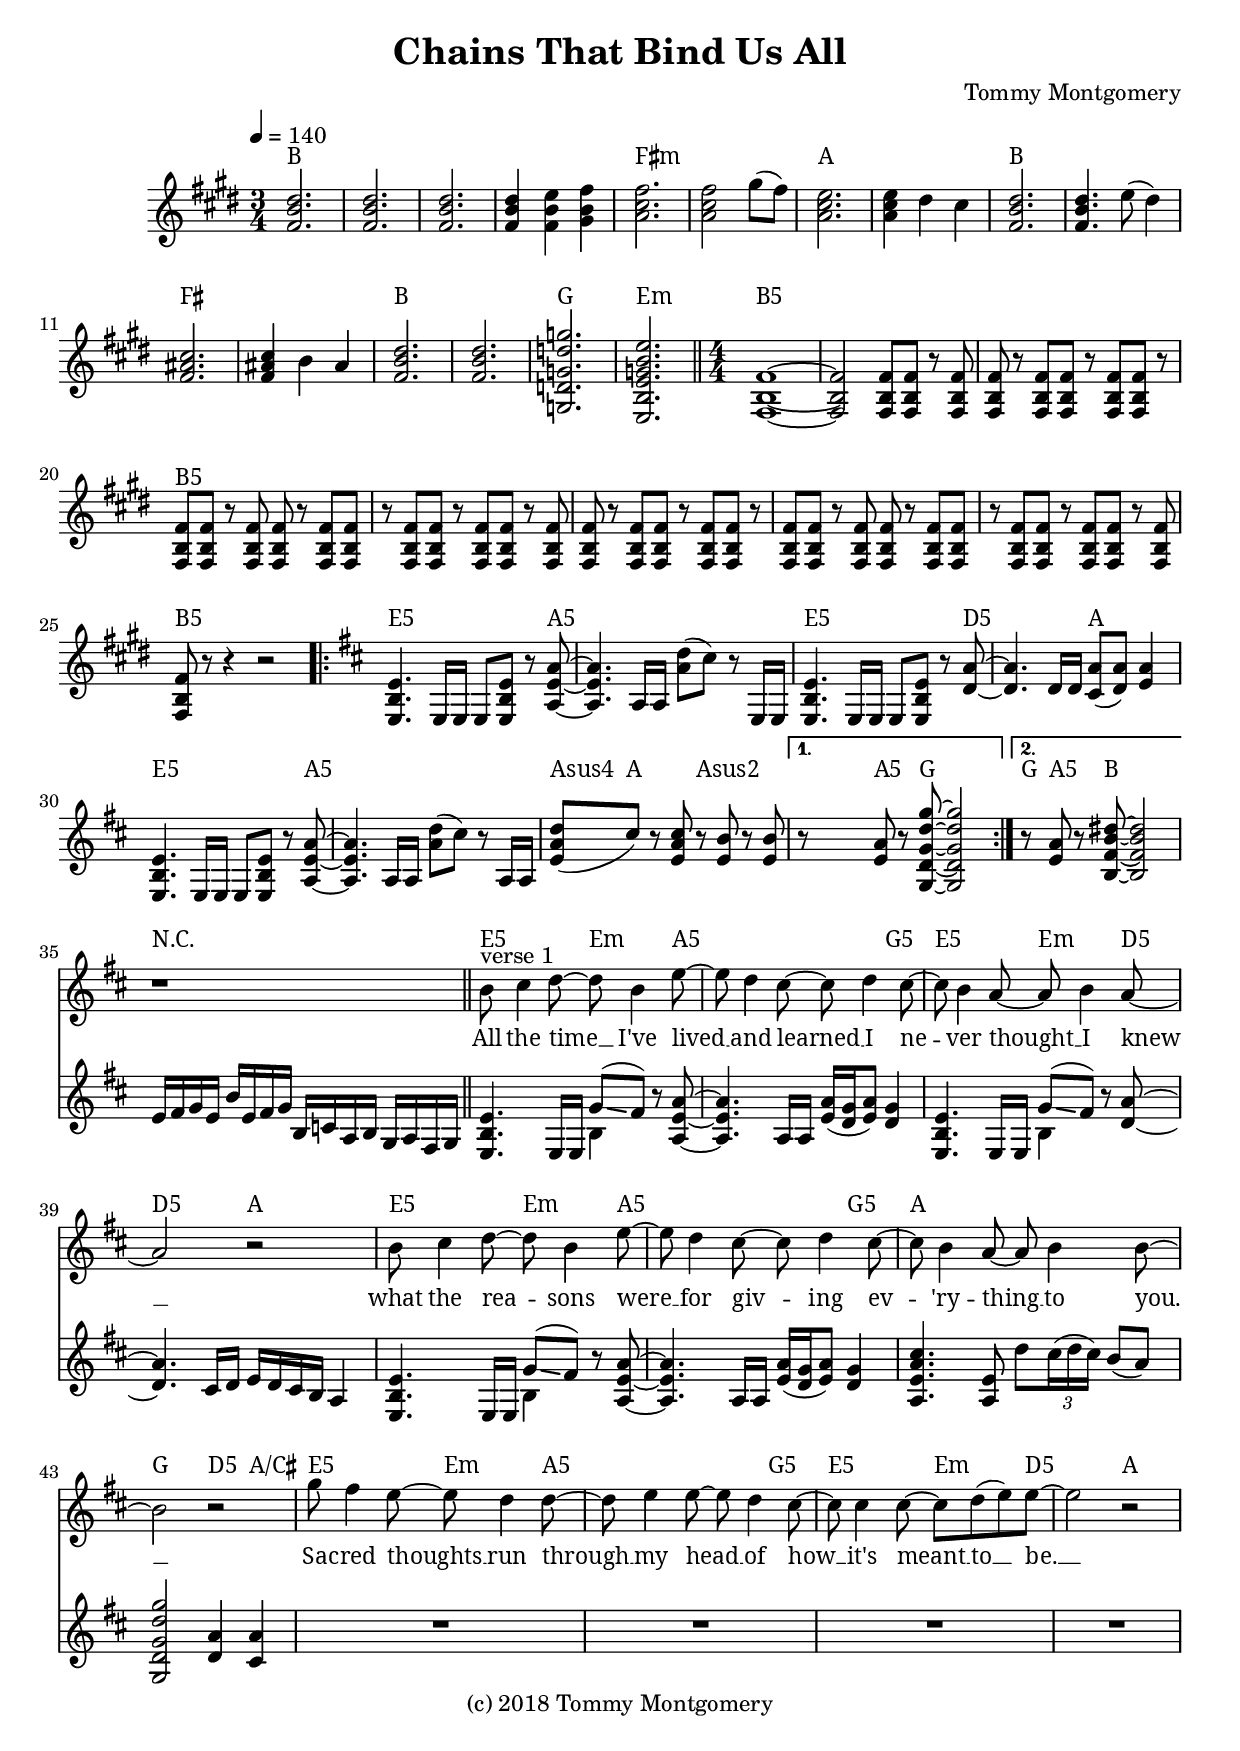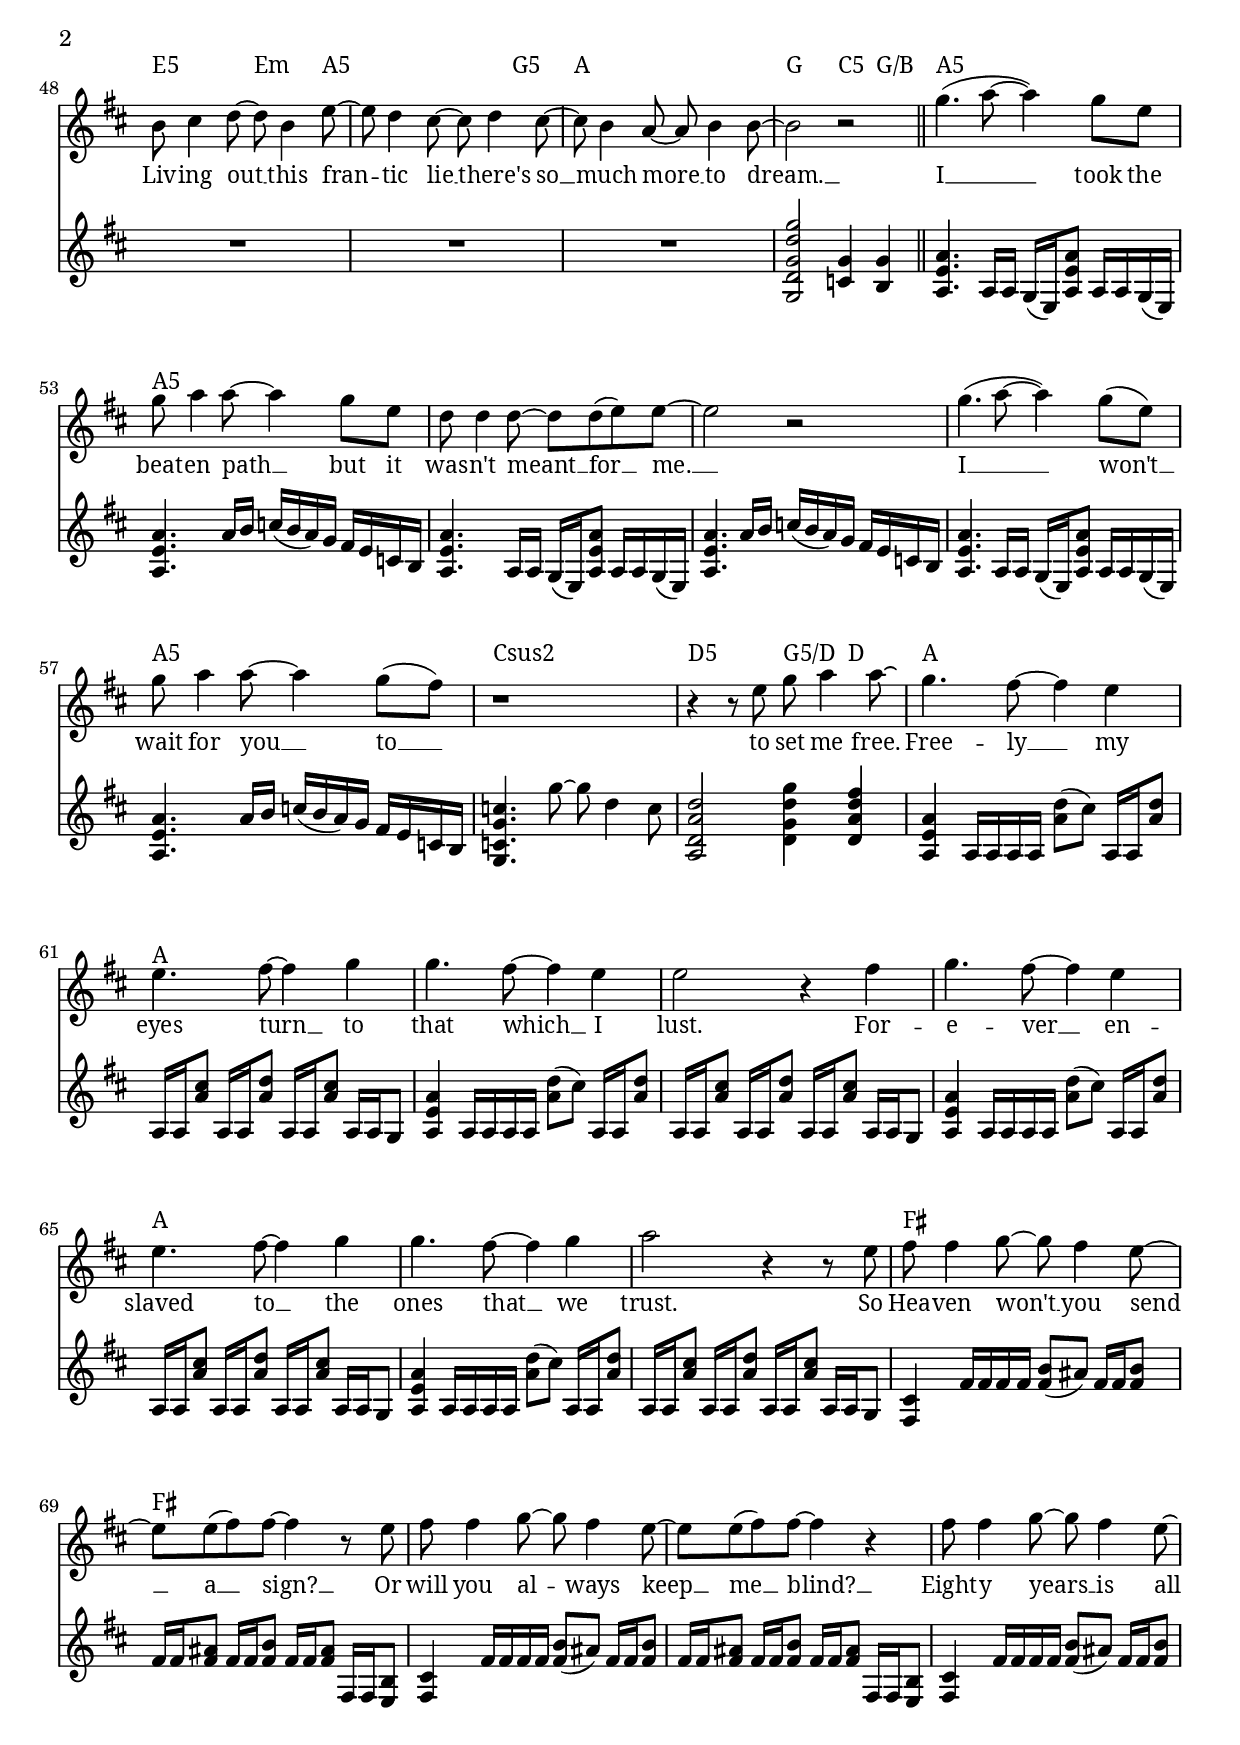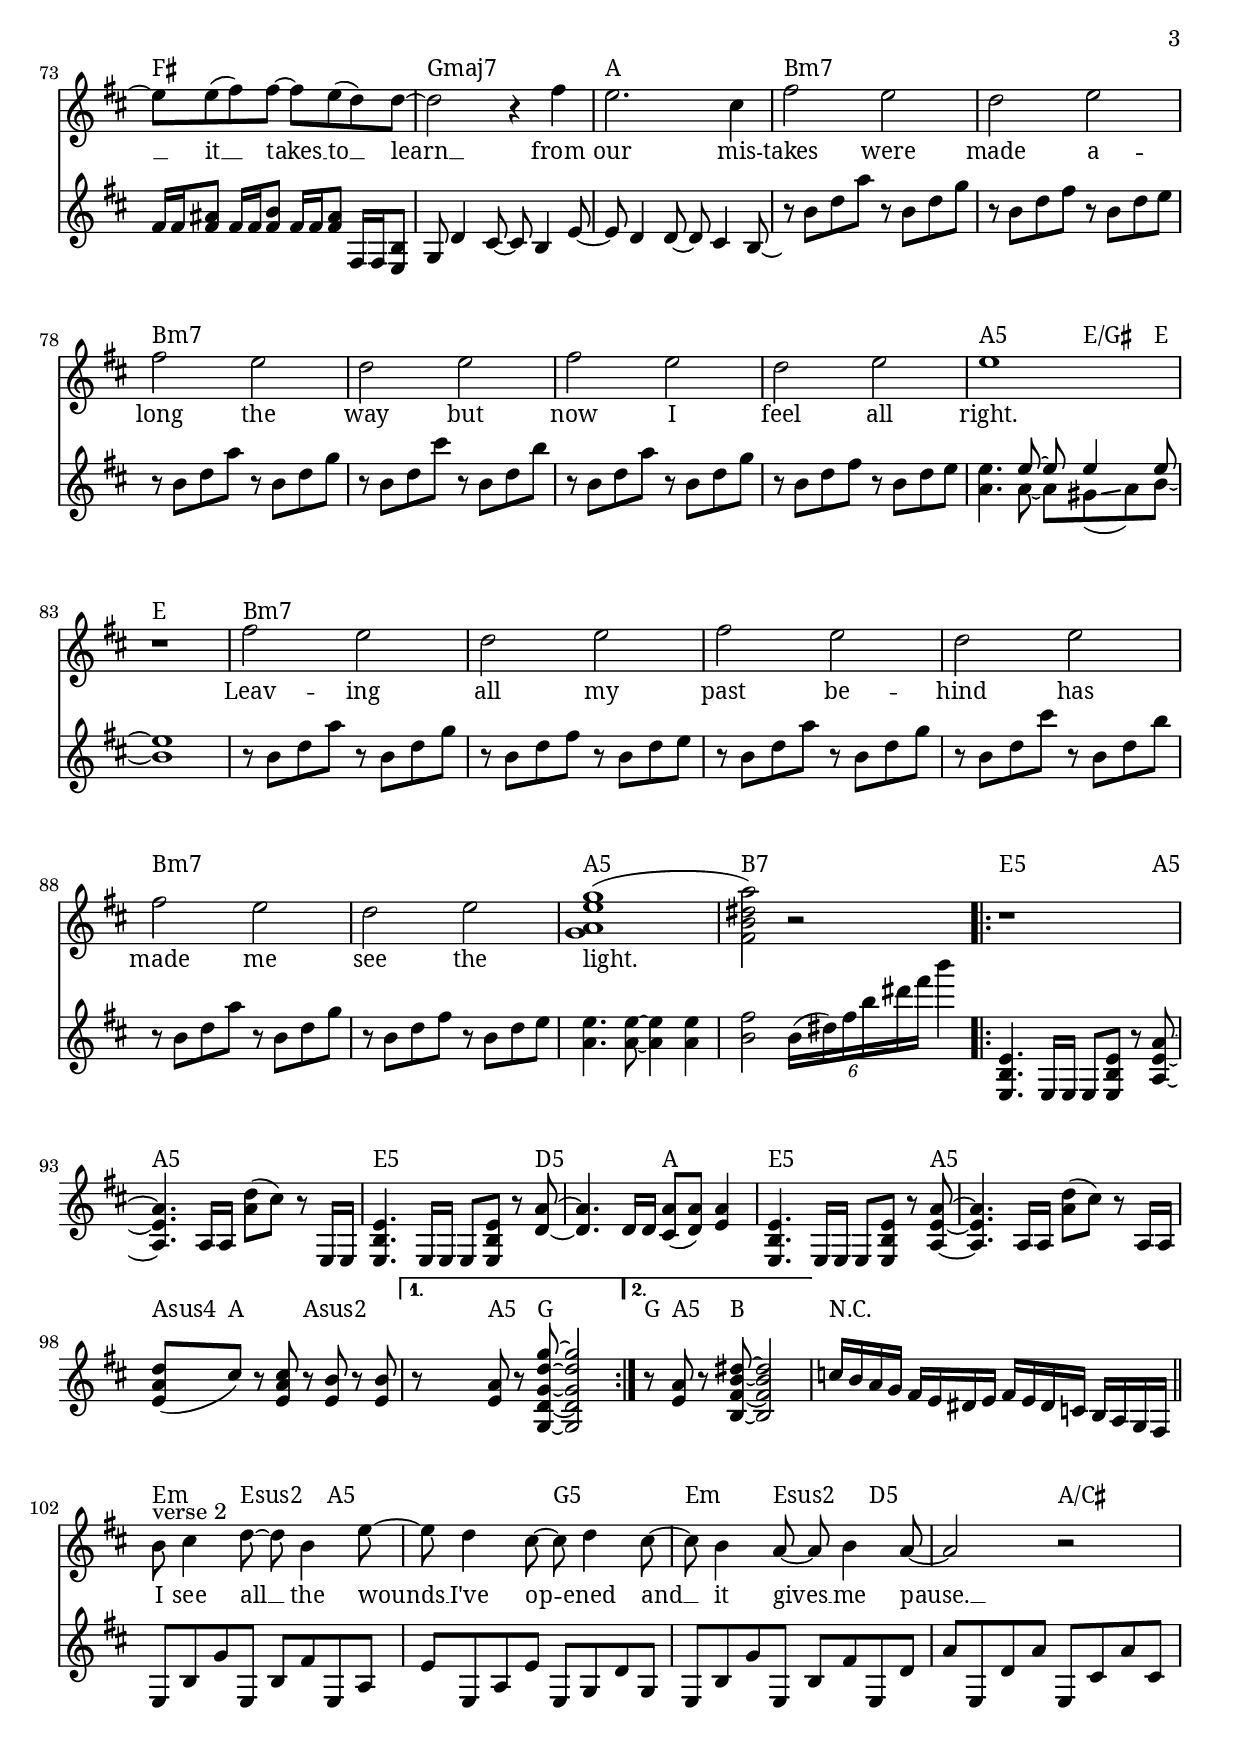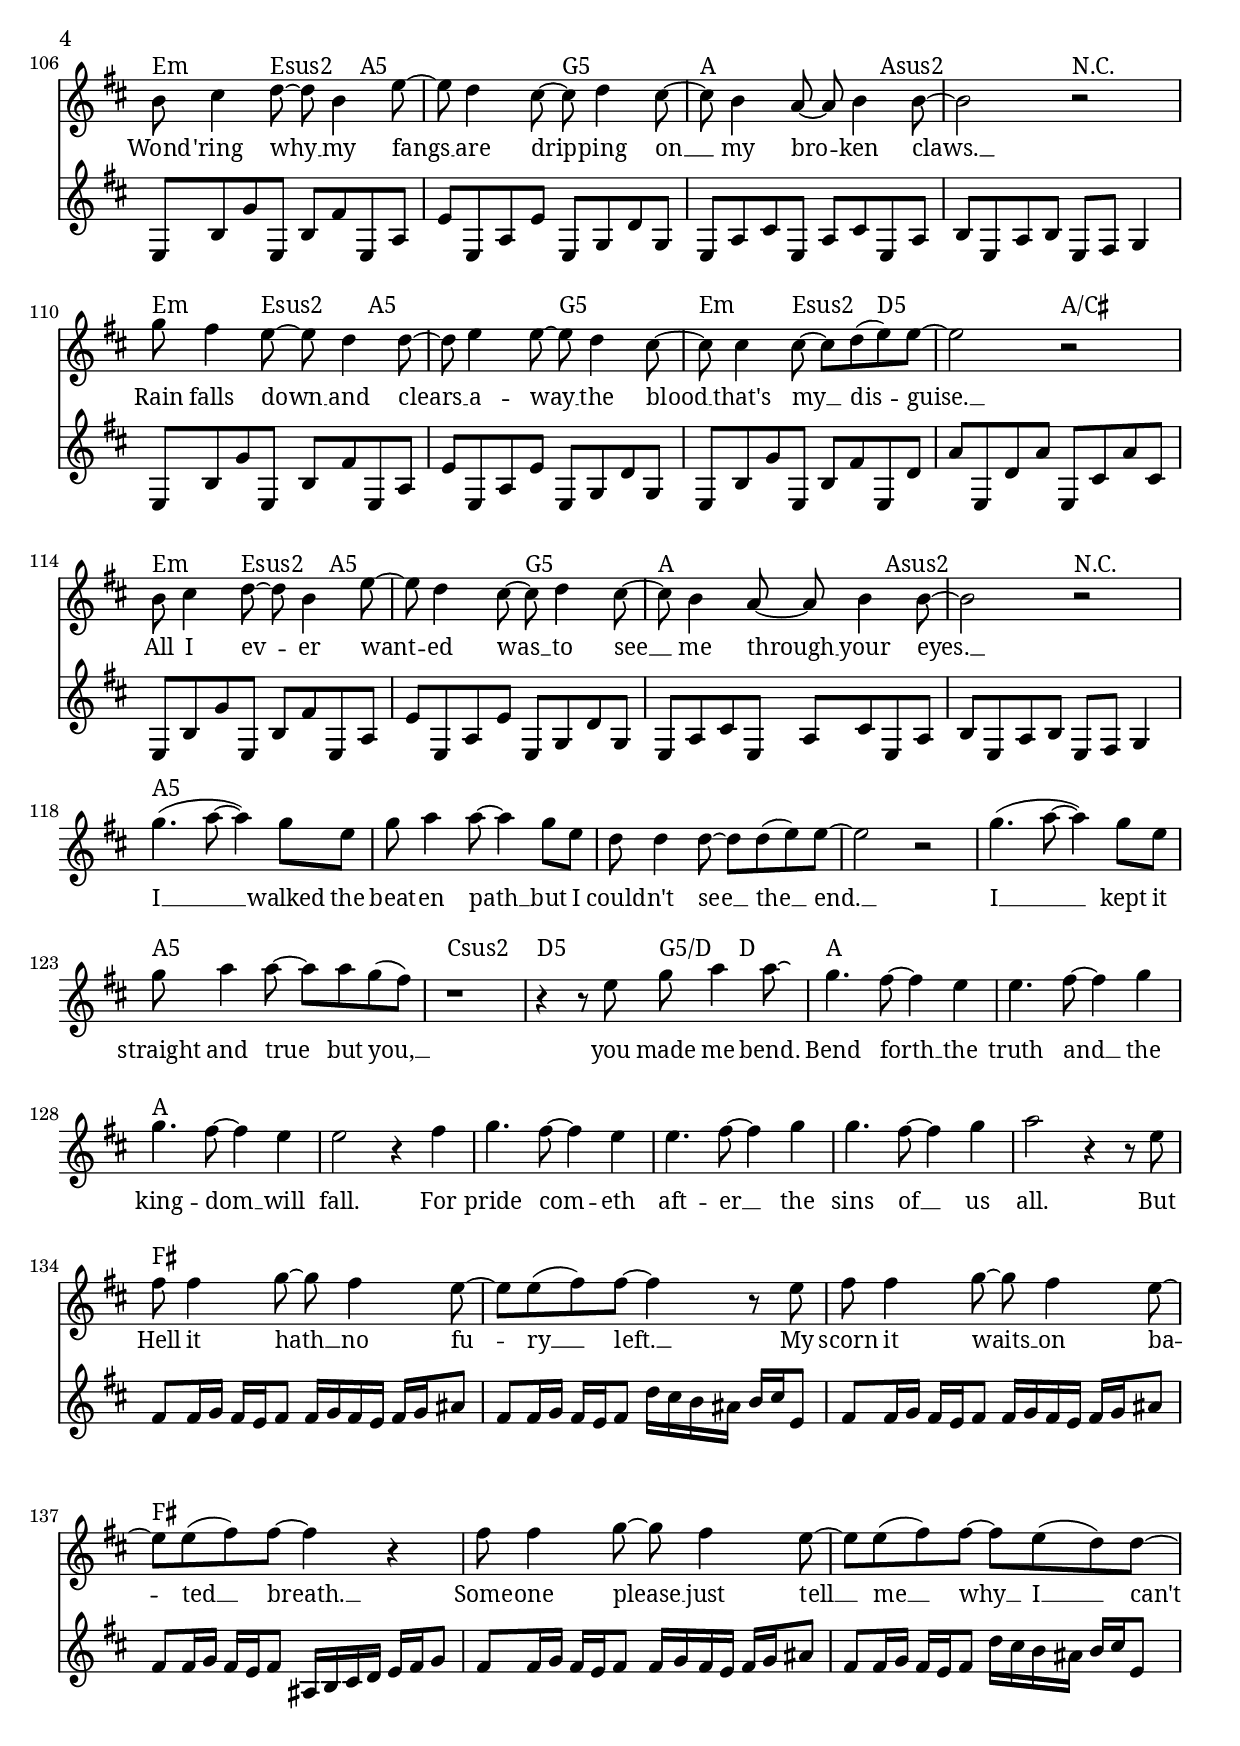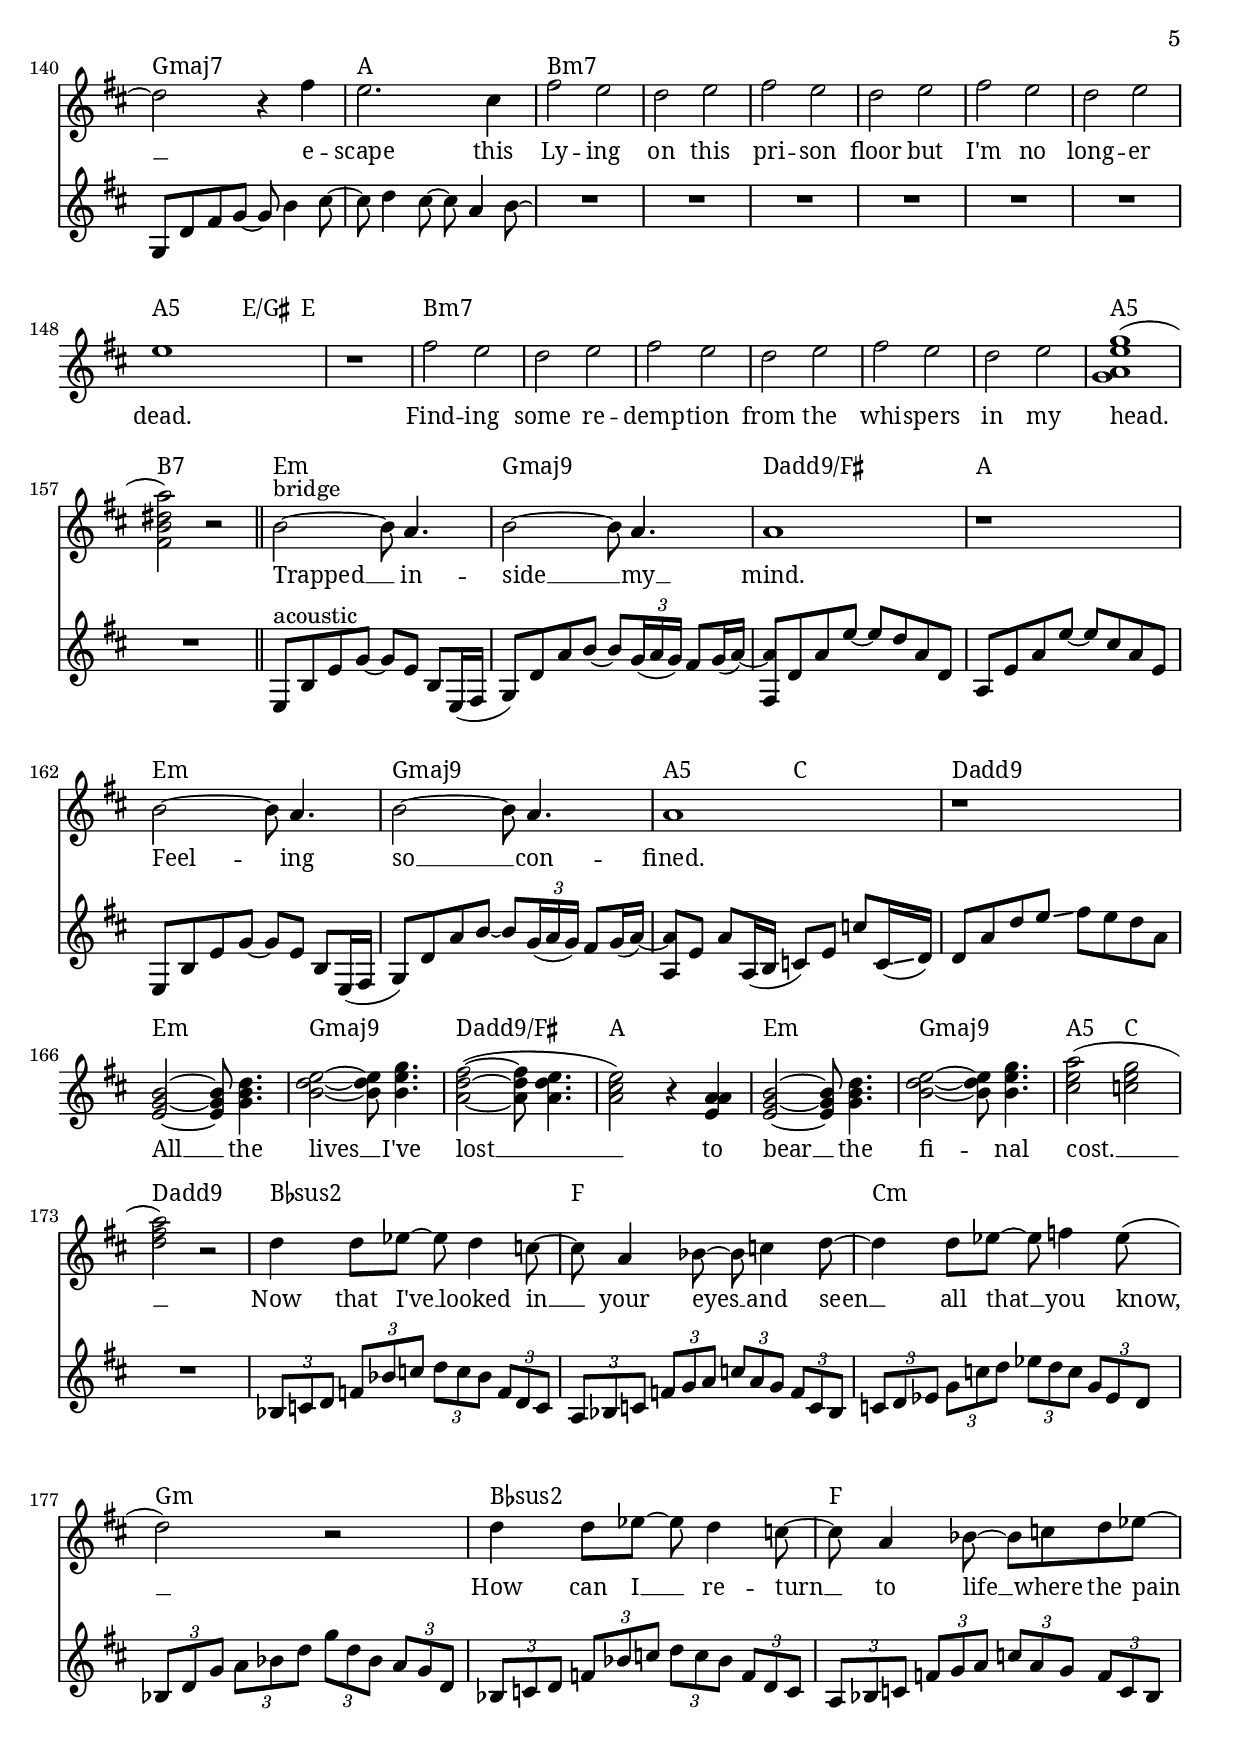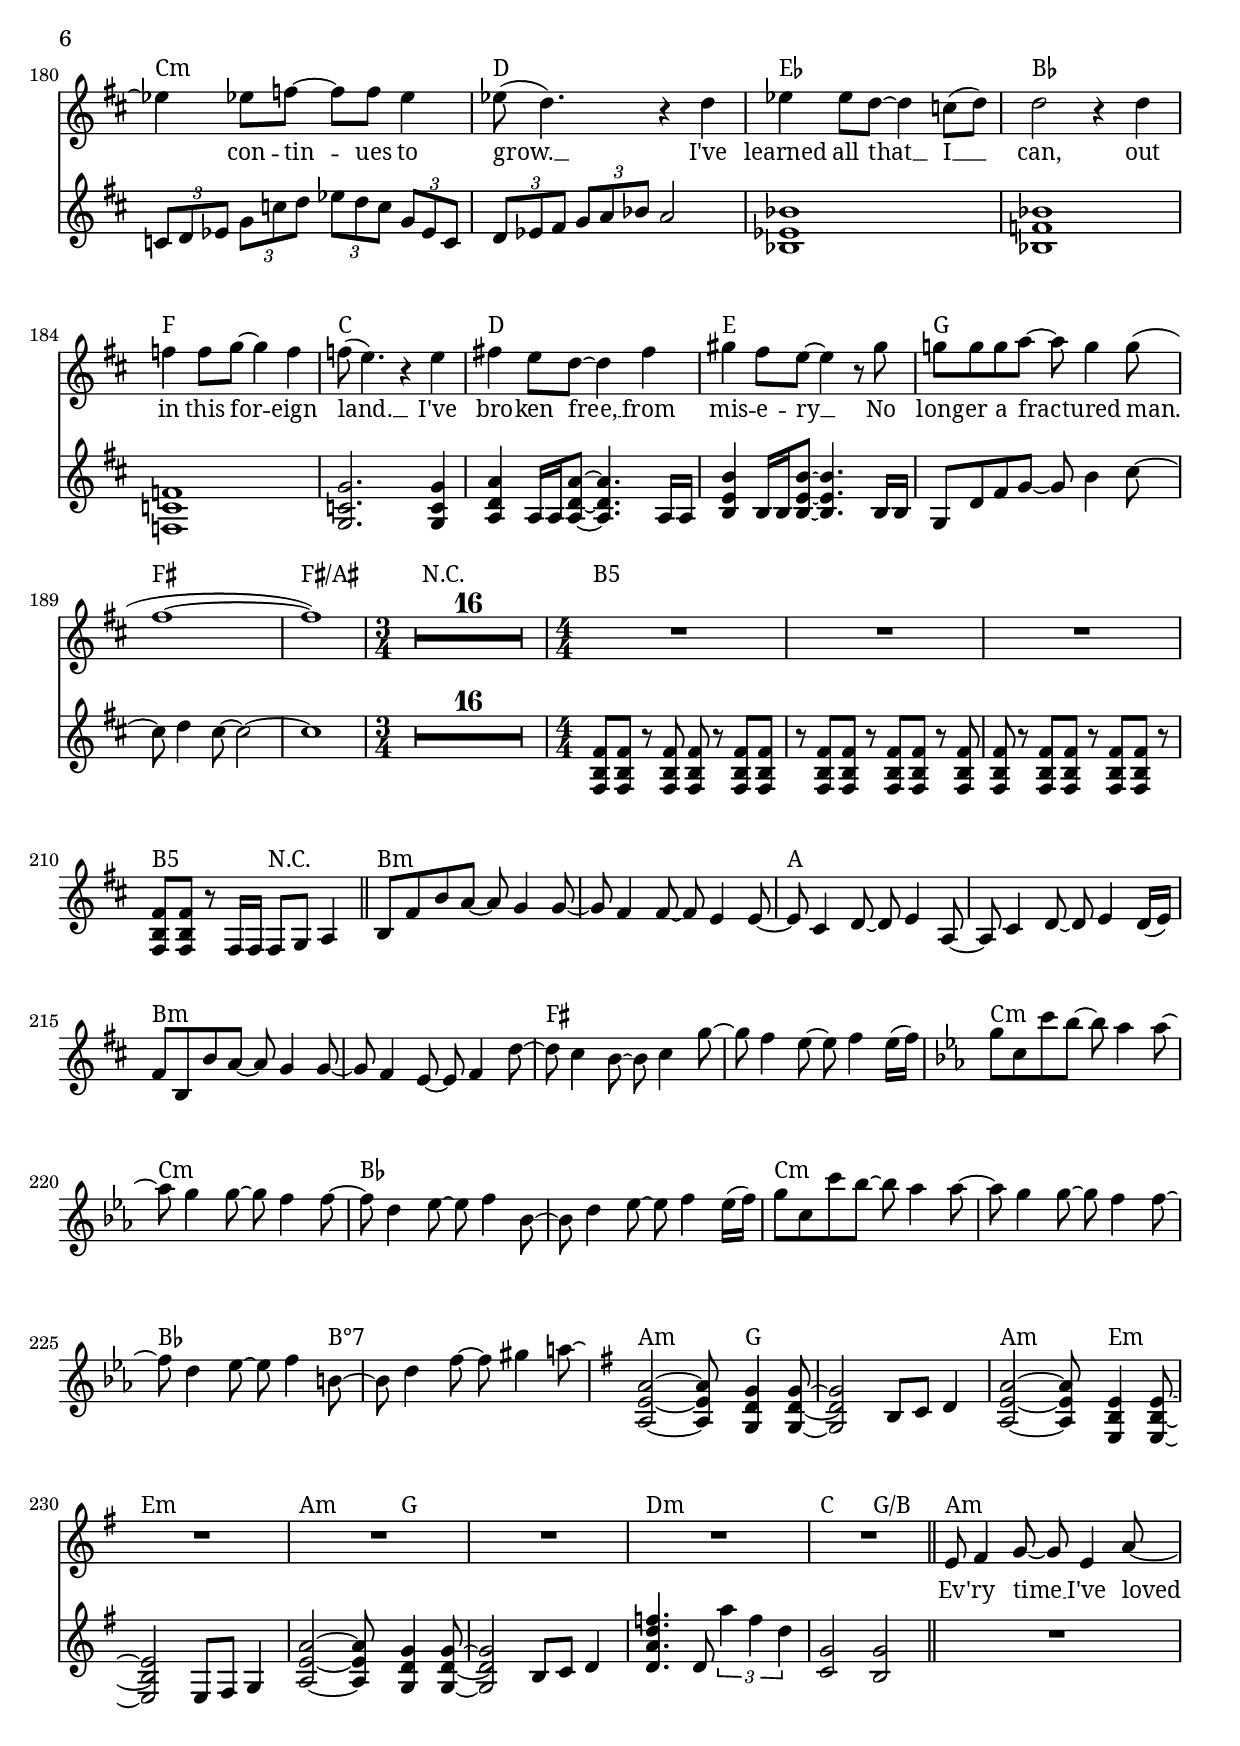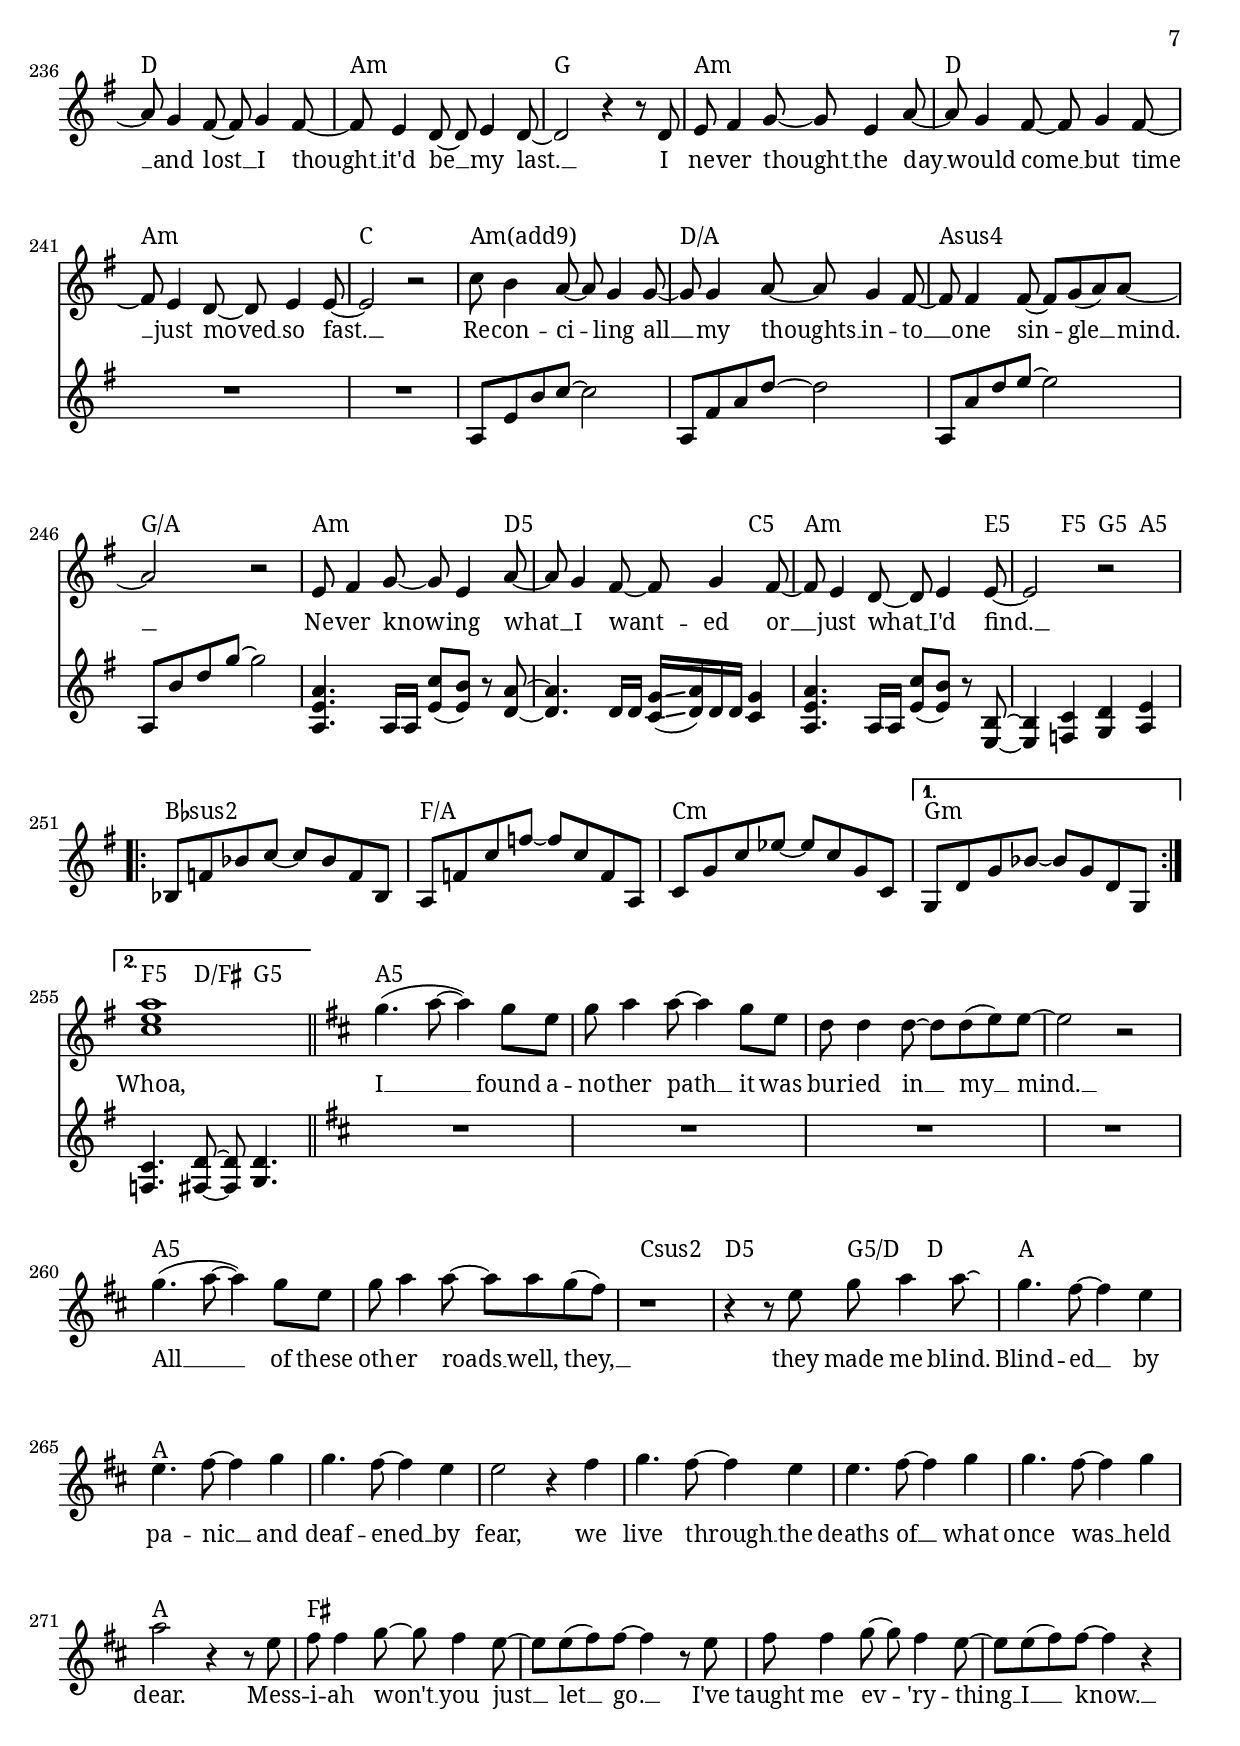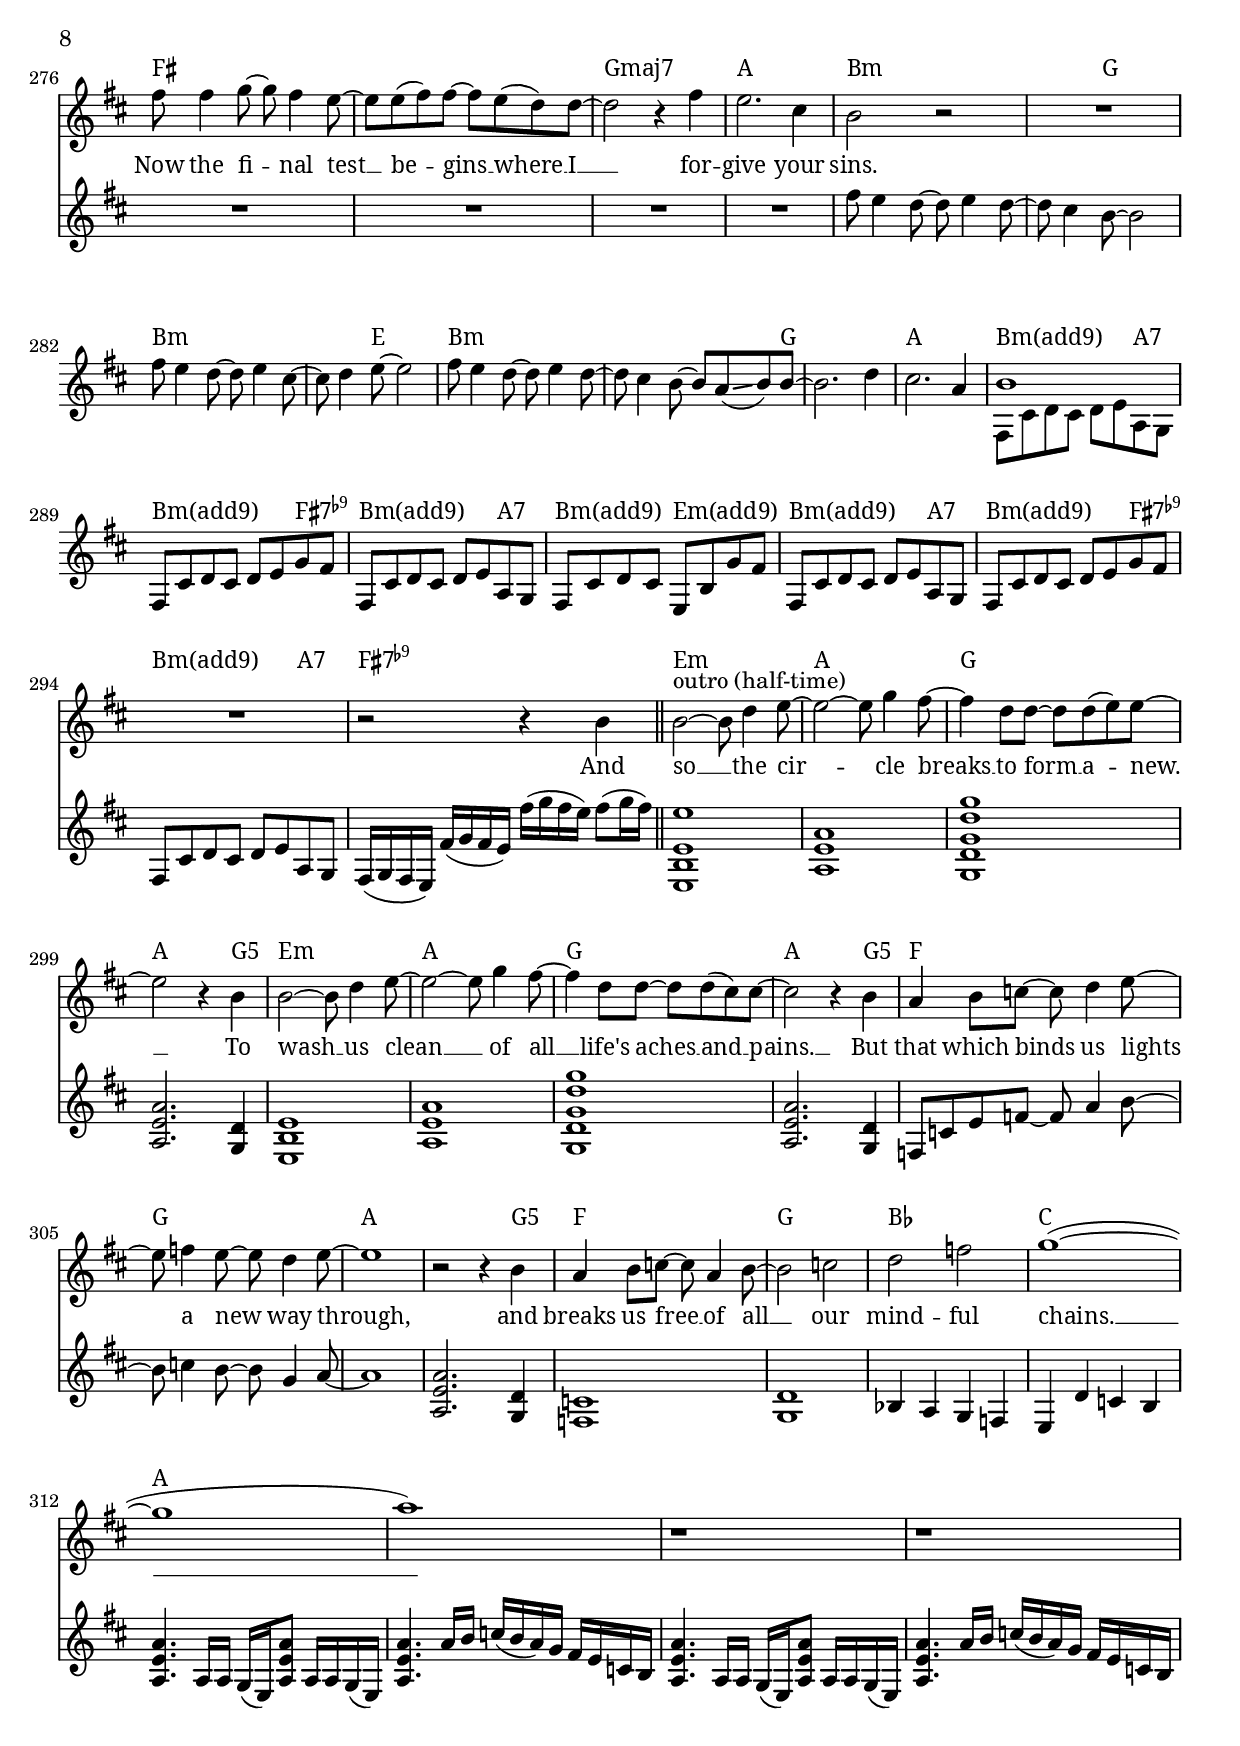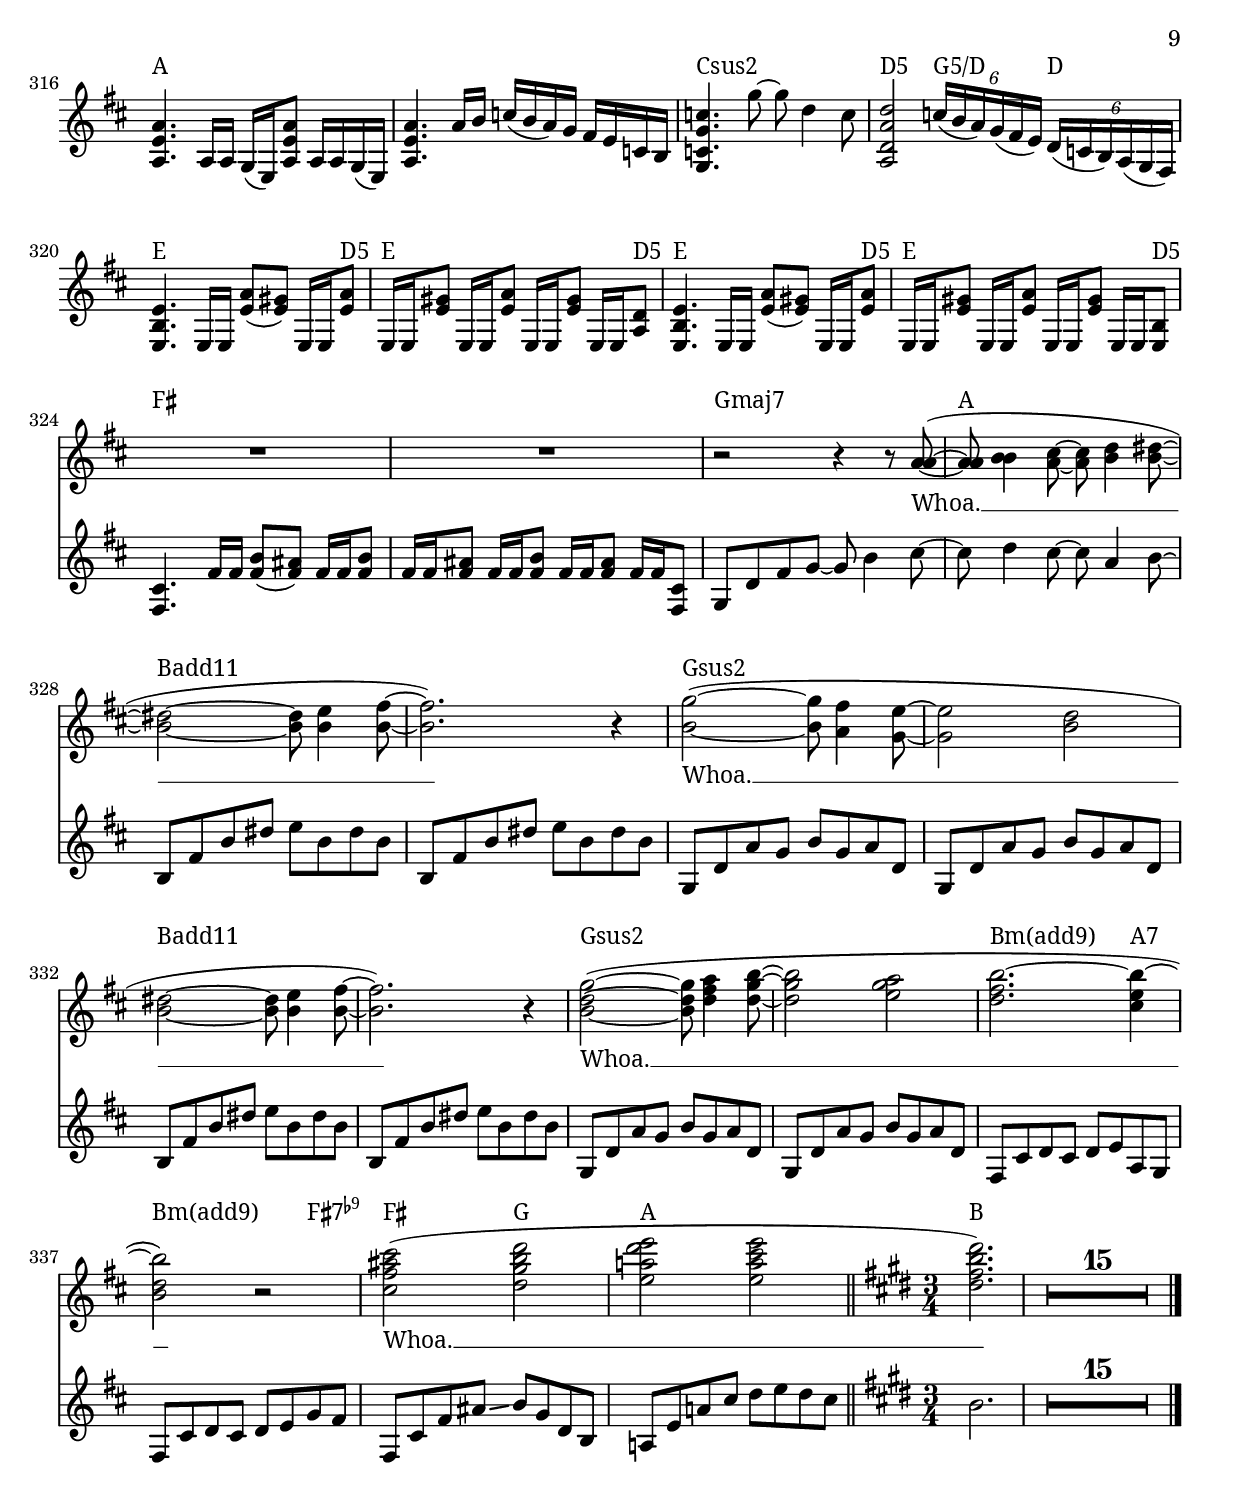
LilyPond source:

\version "2.18.2"
\language "english"

\header {
  title = "Chains That Bind Us All"
  composer = "Tommy Montgomery"
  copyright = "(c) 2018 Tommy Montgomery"
}

global = {
  \key b \mixolydian
  \set Staff.printKeyCancellation = ##f
  \numericTimeSignature
  \compressFullBarRests
  \omit Voice.StringNumber
  \override TupletBracket #'bracket-visibility = #'if-no-beam
  \override MultiMeasureRest.expand-limit = #3
  \override Score.ChordName.font-name = #"Noto Serif"
  \override Score.ChordName.font-size = #0
  \override Score.LyricText.font-name = #"Noto Serif"
  \override Score.LyricText.font-size = #0
  \time 3/4
  \tempo 4 = 140
}

guitarOne = \relative c' {
  <fs b ds>2. | q | q | q4 <fs b e> <gs b fs'> |
  <a cs fs>2. | q2 gs'8( fs) | <a, cs e>2. | q4 ds cs |
  <fs, b ds>2.| q4. e'8( ds4) | <fs, as cs>2. | q4 b as |
  <fs b ds>2. | q | <g, d' g d' g> | <e b' e g b e> |


  \time 4/4
  \bar "||"
  <fs b fs'>1 ~ | q2
  \repeat unfold 9 { q8 q r q q r }
  r4 r2 |


  \key e \dorian

  \repeat volta 2 {
    <e b' e>4. e16 e e8 <e b' e>8 r <a e' a>8 ~ |
    q4. a16 a <a' d>8( cs) r e,,16 e |
    <e b' e>4. e16 e e8 <e b' e>8 r <d' a'>8 ~ |
    q4. d16 d <cs a'>8( <d a'>) <e a>4 |

    <e, b' e>4. e16 e e8 <e b' e>8 r <a e' a>8 ~ |
    q4. a16 a <a' d>8( cs) r a,16 a |
    <e' a d>8( cs') r <e, a cs> r <e b'> r <e b'> |
  }
  \alternative {
    { r8 <e a> r <g, d' g d' g> ~ q2 | }
    { r8 <e' a> r <b fs' b ds> ~ q2 | }
  }

  e16 fs g e b' e, fs g b, c a b g a fs g |

  \bar "||"

  <e b' e>4. e16 e << { g'8[\glissando( fs)] } \\ { b,4 } >> r8 <a e' a>8 ~ |
  q4. a16 a <e' a>( <d g> <e a>8) <d g>4 |
  <e, b' e>4. e16 e << { g'8[\glissando( fs)] } \\ { b,4 } >> r8 <d a'>8 ~ |
  q4. cs16 d e d cs b a4 |
  <e b' e>4. e16 e << { g'8[\glissando( fs)] } \\ { b,4 } >> r8 <a e' a>8 ~ |
  q4. a16 a <e' a>( <d g> <e a>8) <d g>4 |
  <a e' a cs>4. <a e'>8 d'8 \tuplet 3/2 { cs16( d cs) } b8( a) |
  <g, d' g d' g>2 <d' a'>4 <cs a'> |

  R1*7 |
  <g d' g d' g>2 <c g'>4 <b g'> |

  \bar "||"

  \repeat unfold 3 {
    <a e' a>4. a16 a g( e) <a e' a>8 a16 a g( e) |
    <a e'a>4. a'16 b c( b a) g fs e c b |
  }
  <g c g' c>4. g''8 ~ g d4 c8 |
  <a, d a' d>2 <d g d' g>4 <d a' d fs> |

  \repeat unfold 4 {
    <a e' a>4 a16 a a a <a' d>8( cs) a,16 a <a' d>8 |
    a,16 a <a' cs>8 a,16 a <a' d>8 a,16 a <a' cs>8 a,16 a g8 |
  }

  \repeat unfold 3 {
    <fs cs'>4 fs'16 fs fs fs <fs b>8( as) fs16 fs <fs b>8 |
    fs16 fs <fs as>8 fs16 fs <fs b>8 fs16 fs <fs as>8 fs,16 fs <e b'>8 |
  }

  g8 d'4 cs8 ~ cs b4 e8 ~ |
  e d4 d8 ~ d cs4 b8\laissezVibrer |

  \repeat unfold 2 {
    r8 b' d a' r b, d g |
    r b, d fs r b, d e |
    r b d a' r b, d g |
    r b, d cs' r b, d b' |
    r8 b, d a' r b, d g |
    r b, d fs r b, d e |
  }
  \alternative {
    { <a, e'>4. << { e'8 ~ e8 e4 e8 ~ e1 } \\ { a,8 ~ a[ gs8\glissando( a) b] ~ b1] } >> | }
    { <a e'>4. q8 ~ q4 q | <b fs'>2 \tuplet 6/4 { b16( ds) fs b ds fs } b4 | }
  }

  % interlude

  \repeat volta 2 {
    <e,,,, b' e>4. e16 e e8 <e b' e>8 r <a e' a>8 ~ |
    q4. a16 a <a' d>8( cs) r e,,16 e |
    <e b' e>4. e16 e e8 <e b' e>8 r <d' a'>8 ~ |
    q4. d16 d <cs a'>8( <d a'>) <e a>4 |

    <e, b' e>4. e16 e e8 <e b' e>8 r <a e' a>8 ~ |
    q4. a16 a <a' d>8( cs) r a,16 a |
    <e' a d>8( cs') r <e, a cs> r <e b'> r <e b'> |
  }
  \alternative {
    { r8 <e a> r <g, d' g d' g> ~ q2 | }
    { r8 <e' a> r <b fs' b ds> ~ q2 | }
  }

  c'16 b a g fs e ds e fs e ds c b a g fs |

  \bar "||"

  % verse 2

  \repeat unfold 2 {
    e8 b' g' e, b' fs' e, a |
    e' e, a e' e, g d' g, |
    e b' g' e, b' fs' e, d' |
    a' e, d' a' e, cs' a' cs, |
    e, b' g' e, b' fs' e, a |
    e' e, a e' e, g d' g, |
    e a cs e, a cs e, a |
    b e, a b e, fs g4 |
  }

  R1*16 |

  fs'8 fs16 g fs e fs8 fs16 g fs e fs g as8 |
  fs8 fs16 g fs e fs8 d'16 cs b as b cs e,8 |
  fs8 fs16 g fs e fs8 fs16 g fs e fs g as8 |
  fs8 fs16 g fs e fs8 as,16 b cs d e fs g8 |

  fs8 fs16 g fs e fs8 fs16 g fs e fs g as8 |
  fs8 fs16 g fs e fs8 d'16 cs b as b cs e,8 |
  g,8 d' fs g ~ g b4 cs8 ~ |
  cs d4 cs8 ~ cs a4 b8\laissezVibrer |

  R1*16 |

  \bar "||"

  e,,8^"acoustic" b' e g ~ g e b e,16( fs |
  g8) d' a' b ~ b \tuplet 3/2 { g16( a g) } fs8 g16( a) ~ |
  <fs, a'>8 d' a' e' ~ e d a d, |
  a e' a e' ~ e cs a e |

  e, b' e g ~ g e b e,16( fs |
  g8) d' a' b ~ b \tuplet 3/2 { g16( a g) } fs8 g16( a) ~ |
  <a, a'>8 e' a a,16( b c8) e c' c,16\glissando( d) |
  d8 a' d e\glissando fs e d a |

  R1*8 |

  \tuplet 3/2 4 { bf,8 c d f bf c d c bf f d c } |
  \tuplet 3/2 4 { a bf c f g a c a g f c bf } |
  \tuplet 3/2 4 { c d ef g c d ef d c g ef d } |
  \tuplet 3/2 4 { bf d g a bf d g d bf a g d } |

  \tuplet 3/2 4 { bf8 c d f bf c d c bf f d c } |
  \tuplet 3/2 4 { a bf c f g a c a g f c bf } |
  \tuplet 3/2 4 { c d ef g c d ef d c g ef c } |
  \tuplet 3/2 4 { d ef fs g a bf } a2 |

  <bf, ef bf'>1 | <bf f' bf> | <f c' f> | <g c g'>2. q4 |
  <a d a'>4 a16 a <a d a'>8 ~ q4. a16 a |
  <b e b'>4 b16 b <b e b'>8 ~ q4. b16 b |
  g8 d' fs g ~ g b4 cs8 ~ |
  cs d4 cs8 ~ cs2 ~ | cs1 |

  \time 3/4
  R2.*16 |

  \time 4/4
  <fs,, b fs'>8 q r <fs b fs'>8 q r
  <fs b fs'>8 q r <fs b fs'>8 q r
  <fs b fs'>8 q r <fs b fs'>8 q r
  <fs b fs'>8 q r <fs b fs'>8 q r
  <fs b fs'>8 q r fs16 fs fs8 g a4 |

  \bar "||"

  b8 fs' b a ~ a g4 g8 ~ |
  g fs4 fs8 ~ fs e4 e8 ~ |
  e cs4 d8 ~ d e4 a,8 ~ |
  a cs4 d8 ~ d e4 d16( e) |

  fs8 b, b' a ~ a g4 g8 ~ |
  g fs4 e8 ~ e fs4 d'8 ~ |
  d cs4 b8 ~ b cs4 g'8 ~ |
  g fs4 e8 ~ e fs4 e16( fs) |

  \key c \minor
  g8 c, c' bf ~ bf af4 af8 ~ |
  af g4 g8 ~ g f4 f8 ~ |
  f d4 ef8 ~ ef f4 bf,8 ~ |
  bf d4 ef8 ~ ef f4 ef16( f) |

  g8 c, c' bf ~ bf af4 af8 ~ |
  af g4 g8 ~ g f4 f8 ~ |
  f d4 ef8 ~ ef f4 b,8 ~ |
  b d4 f8 ~ f gs4 a8\laissezVibrer |

  \key a \dorian
  <a,, e' a>2 ~ q8 <g d' g>4 q8 ~ |
  q2 b8 c d4 |
  <a e' a>2 ~ q8 <e b' e>4 q8 ~ |
  q2 e8 fs g4 |
  <a e' a>2 ~ q8 <g d' g>4 q8 ~ |
  q2 b8 c d4 |
  <d a' d f>4. d8 \tuplet 3/2 { a''4 f d } |
  <c, g'>2 <b g'>

  \bar "||"

  R1*8 |

  a8 e' b' c ~ c2 |
  a,8 fs' a d ~ d2 |
  a,8 a' d e ~ e2 |
  a,,8 b' d g ~ g2 |

  <a,, e' a>4. a16 a <e' c'>8( <e b'>) r <d a'> ~ |
  q4. d16 d <c g'>\glissando( <d a'>) d d <c g'>4 |
  <a e' a>4. a16 a <e' c'>8( <e b'>) r <e, b'> ~ |
  q4 <f c'> <g d'> <a e'> |

  \repeat volta 2 {
    bf8 f' bf c ~ c bf f bf, |
    a f' c' f ~ f c f, a, |
    c g' c ef ~ ef c g c, |
  }
  \alternative {
    { g d' g bf ~ bf g d g, }
    { <f c'>4. <fs d'>8 ~ q <g d'>4.  }
  }

  \bar "||"
  \key e \dorian

  R1*16 |
  R1*8 |

  fs''8 e4 d8 ~ d e4 d8 ~ |
  d cs4 b8 ~ b2 |
  fs'8 e4 d8 ~ d e4 cs8 ~ |
  cs d4 e8 ~ e2 |
  fs8 e4 d8 ~ d e4 d8 ~ |
  d cs4 b8 ~ b8 a\glissando( b) b ~ |
  b2. d4 |
  cs2. a4 |

  <<
    { b1 } \\
    { fs,8 cs' d cs d e a, g }
  >>
  fs cs' d cs d e g fs
  fs, cs' d cs d e a, g
  fs cs' d cs e, b' g' fs

  fs,8 cs' d cs d e a, g
  fs cs' d cs d e g fs
  fs, cs' d cs d e a, g
  fs16( g fs e) fs'( g fs e) fs'( g fs e) fs8( g16 fs) |

  \bar "||"

  << { e1 } { <e,, b' e>1 } >> | <a e' a>1 | <g d' g d' g> | <a e' a>2. <g d'>4 |
  <e b' e>1 | <a e' a>1 | <g d' g d' g> | <a e' a>2. <g d'>4 |
  f8 c' e f ~ f a4 b8 ~ |
  b c4 b8 ~ b g4 a8 ~ |
  a1 |
  <a, e' a>2. <g d'>4 |

  <f c'>1 |
  <g d'> |
  bf4 a g f |
  e d' c b |

  \repeat unfold 3 {
    <a e' a>4. a16 a g( e) <a e' a>8 a16 a g( e) |
    <a e'a>4. a'16 b c( b a) g fs e c b |
  }
  <g c g' c>4. g''8 ~ g d4 c8 |
  <a, d a' d>2 \tuplet 6/4 4 { c'16( b a) g( fs e) d( c b) a( g fs) } |


  <e b' e>4. e16 e <e' a>8( <e gs>) e,16 e <e' a>8 |
  e,16 e <e' gs>8 e,16 e <e' a>8 e,16 e <e' gs>8 e,16 e <a d>8 |
  <e b' e>4. e16 e <e' a>8( <e gs>) e,16 e <e' a>8 |
  e,16 e <e' gs>8 e,16 e <e' a>8 e,16 e <e' gs>8 e,16 e <e b'>8 |

  <fs cs'>4. fs'16 fs <fs b>8( <fs as>) fs16 fs <fs b>8
  fs16 fs <fs as>8 fs16 fs <fs b>8 fs16 fs <fs as>8 fs16 fs <fs, cs'>8 |
  g d' fs g ~ g b4 cs8 ~ |
  cs d4 cs8 ~ cs a4 b8\laissezVibrer |

  \repeat unfold 2 {
    \repeat unfold 2 { b,8 fs' b ds e b ds b | }
    \repeat unfold 2 { g, d' a' g b g a d, | }
  }

  fs, cs' d cs d e a, g
  fs cs' d cs d e g fs
  fs, cs' fs as\glissando b g d b |
  a! e' a! cs d e d cs |

  \bar "||"
  \time 3/4
  \key b \mixolydian

  b2. |
  R2.*15 |

  \bar "|."


}

vocalMelody = \relative c'' {
  \repeat unfold 16 r2. |

  \time 4/4
  \repeat unfold 9 r1 |

  \key e \dorian

  \repeat volta 2 { \repeat unfold 7 r1 }
  \alternative { { r1 } { r1 } }
  r1 |

  % verse 1
  b8^"verse 1" cs4 d8 ~ d b4 e8 ~ |
  e d4 cs8 ~ cs d4 cs8 ~ |
  cs b4 a8 ~ a b4 a8 ~ |
  a2 r2 |

  b8 cs4 d8 ~ d b4 e8 ~ |
  e d4 cs8 ~ cs d4 cs8 ~ |
  cs b4 a8 ~ a b4 b8 ~ |
  b2 r2 |

  g'8 fs4 e8 ~ e d4 d8 ~ |
  d e4 e8 ~ e d4 cs8 ~ |
  cs cs4 cs8 ~ cs d8( e) e8 ~ |
  e2 r2 |

  b8 cs4 d8 ~ d b4 e8 ~ |
  e d4 cs8 ~ cs d4 cs8 ~ |
  cs b4 a8 ~ a b4 b8 ~ |
  b2 r2 |

  g'4.( a8 ~ a4) g8 e |
  g a4 a8 ~ a4 g8 e |
  d8 d4 d8 ~ d d( e) e ~ |
  e2 r2 |

  g4.( a8 ~ a4) g8( e) |
  g a4 a8 ~ a4 g8( fs) |
  r1 |
  r4 r8 e g a4 a8\laissezVibrer |

  g4. fs8 ~ fs4 e |
  e4. fs8 ~ fs4 g |
  g4. fs8 ~ fs4 e |
  e2 r4 fs4 |
  g4. fs8 ~ fs4 e |
  e4. fs8 ~ fs4 g |
  g4. fs8 ~ fs4 g |
  a2 r4 r8 e |

  % heaven...
  fs8 fs4 g8 ~ g fs4 e8 ~ |
  e e( fs) fs ~ fs4 r8 e |
  fs8 fs4 g8 ~ g fs4 e8 ~ |
  e e( fs) fs ~ fs4 r |

  fs8 fs4 g8 ~ g fs4 e8 ~ |
  e e( fs) fs ~ fs e8( d) d ~ |
  d2 r4 fs4 | e2. cs4 |

  fs2 e | d e | fs e | d e | fs e | d e | e1 | r1 |
  fs2 e | d e | fs e | d e | fs e | d e | <g, a e' g>1( | <fs b ds a'>2) r2 |

  \repeat volta 2 { \repeat unfold 7 r1 }
  \alternative { { r1 } { r1 } }

  r1 |

  % verse 2

  b8^"verse 2" cs4 d8 ~ d b4 e8 ~ |
  e d4 cs8 ~ cs d4 cs8 ~ |
  cs b4 a8 ~ a b4 a8 ~ |
  a2 r2 |

  b8 cs4 d8 ~ d b4 e8 ~ |
  e d4 cs8 ~ cs d4 cs8 ~ |
  cs b4 a8 ~ a b4 b8 ~ |
  b2 r2 |

  g'8 fs4 e8 ~ e d4 d8 ~ |
  d e4 e8 ~ e d4 cs8 ~ |
  cs cs4 cs8 ~ cs d8( e) e8 ~ |
  e2 r2 |

  b8 cs4 d8 ~ d b4 e8 ~ |
  e d4 cs8 ~ cs d4 cs8 ~ |
  cs b4 a8 ~ a b4 b8 ~ |
  b2 r2 |

  g'4.( a8 ~ a4) g8 e |
  g a4 a8 ~ a4 g8 e |
  d8 d4 d8 ~ d d( e) e ~ |
  e2 r2 |

  g4.( a8 ~ a4) g8 e |
  g a4 a8 ~ a8 a g( fs) |
  r1 |
  r4 r8 e g a4 a8\laissezVibrer |

  g4. fs8 ~ fs4 e |
  e4. fs8 ~ fs4 g |
  g4. fs8 ~ fs4 e |
  e2 r4 fs4 |
  g4. fs8 ~ fs4 e |
  e4. fs8 ~ fs4 g |
  g4. fs8 ~ fs4 g |
  a2 r4 r8 e |

  % hell...
  fs8 fs4 g8 ~ g fs4 e8 ~ |
  e e( fs) fs ~ fs4 r8 e |
  fs8 fs4 g8 ~ g fs4 e8 ~ |
  e e( fs) fs ~ fs4 r |

  fs8 fs4 g8 ~ g fs4 e8 ~ |
  e e( fs) fs ~ fs e8( d) d ~ |
  d2 r4 fs4 | e2. cs4 |

  fs2 e | d e | fs e | d e | fs e | d e | e1 | r1 |
  fs2 e | d e | fs e | d e | fs e | d e | <g, a e' g>1( | <fs b ds a'>2) r2 |

  % bridge
  b2^"bridge" ~ b8 a4. | b2 ~ b8 a4. | a1 | r1 |
  b2 ~ b8 a4. | b2 ~ b8 a4. | a1 | r1 |

  <e g b>2 ~ q8 <g b d>4. | <b d e>2 ~ q8 <b e g>4. |
  <a d fs>2( ~ q8 <a d e>4. | <a cs e>2) r4 <e a a>4 |
  <e g b>2 ~ q8 <g b d>4. | <b d e>2 ~ q8 <b e g>4. |
  <cs e a>2( <c e g> | <d fs a>) r2 |

  d4 d8 ef ~ ef d4 c8 ~ | c a4 bf8 ~ bf c4 d8 ~ |
  d4 d8 ef ~ ef f4 ef8( | d2) r2 |
  d4 d8 ef ~ ef d4 c8 ~ | c a4 bf8 ~ bf c8 d ef8 ~ |
  ef4 ef8 f ~ f f ef4 | ef8( d4.) r4 d |

  ef4 ef8 d ~ d4 c8( d) | d2 r4 d |
  f f8 g ~ g4 f | f8( e4.) r4 e |
  fs! e8 d ~ d4 fs | gs fs8 e ~ e4 r8 gs |
  g! g g a ~ a g4 g8( | fs1 ~ |
  fs) |

  \time 3/4
  R2.*16 |

  \time 4/4
  R1*4 |
  R1*8 |

  \key c \minor
  R1*8 |

  \key a \dorian
  R1*8 |

  % verse 3
  e,8 fs4 g8 ~ g e4 a8 ~ |
  a g4 fs8 ~ fs g4 fs8 ~ |
  fs e4 d8 ~ d e4 d8 ~ |
  d2 r4 r8 d |

  e8 fs4 g8 ~ g e4 a8 ~ |
  a g4 fs8 ~ fs g4 fs8 ~ |
  fs e4 d8 ~ d e4 e8 ~ |
  e2 r |

  c'8 b4 a8 ~ a g4 g8 ~ |
  g g4 a8 ~ a g4 fs8 ~ |
  fs fs4 fs8 ~ fs g( a) a ~ |
  a2 r2 |

  e8 fs4 g8 ~ g e4 a8 ~ |
  a g4 fs8 ~ fs g4 fs8 ~ |
  fs e4 d8 ~ d e4 e8 ~ |
  e2 r |

  \repeat volta 2 { r1 | r1 | r1 | }
  \alternative {
    { r1 }
    { <c' e a>1 }
  }

  \key e \dorian

  g'4.( a8 ~ a4) g8 e |
  g a4 a8 ~ a4 g8 e |
  d8 d4 d8 ~ d d( e) e ~ |
  e2 r2 |

  g4.( a8 ~ a4) g8 e |
  g a4 a8 ~ a8 a g( fs) |
  r1 |
  r4 r8 e g a4 a8\laissezVibrer |

  g4. fs8 ~ fs4 e |
  e4. fs8 ~ fs4 g |
  g4. fs8 ~ fs4 e |
  e2 r4 fs4 |
  g4. fs8 ~ fs4 e |
  e4. fs8 ~ fs4 g |
  g4. fs8 ~ fs4 g |
  a2 r4 r8 e |

  % messiah
  fs8 fs4 g8 ~ g fs4 e8 ~ |
  e e( fs) fs ~ fs4 r8 e |
  fs8 fs4 g8 ~ g fs4 e8 ~ |
  e e( fs) fs ~ fs4 r |

  fs8 fs4 g8 ~ g fs4 e8 ~ |
  e e( fs) fs ~ fs e8( d) d ~ |
  d2 r4 fs4 | e2. cs4 |
  b2 r2 |

  R1*14 |
  r2 r4 b4 |

  % outro
  b2^"outro (half-time)" ~ b8 d4 e8 ~ |
  e2 ~ e8 g4 fs8 ~ |
  fs4 d8 d ~ d d( e) e ~ |
  e2 r4 b |
  b2 ~ b8 d4 e8 ~ |
  e2 ~ e8 g4 fs8 ~ |
  fs4 d8 d ~ d d( cs) cs ~ |
  cs2 r4 b |

  a4 b8 c ~ c d4 e8 ~ |
  e f4 e8 ~ e d4 e8 ~ |
  e1 |
  r2 r4 b |

  a4 b8 c ~ c a4 b8 ~ |
  b2 c |
  d f |
  g1( ~ |
  g | a) | r1 | r1 |

  R1*4 |
  R1*6 |
  r2 r4 r8 <a, a>8( ~ |
  q <b b>4 <a cs>8 ~ q <b d>4 <b ds>8 ~ |

  q2 ~ q8 <b e>4 <b fs'>8 ~ |
  q2.) r4 |
  <b g'>2( ~ q8 <a fs'>4 <g e'>8 ~ |
  q2 <b d>2 |

  <b ds>2 ~ q8 <b e>4 <b fs'>8 ~ |
  q2.) r4 |
  <b d g>2( ~ q8 <d fs a>4 <d g b>8 ~ |
  q2 <e g a> |

  <d fs b ~>2. <cs e b' ~>4  | <b d b'>2) r2 |
  <cs fs as cs>2( <d g b d> | <e a! d e> <e a cs e> |

  \time 3/4
  \key b \mixolydian

  <ds fs b ds>2.) |
  R2.*15 |
}

allTheLyrics = \lyricmode {
  % verse 1
  All the time __ I've lived __ and learned __  I ne -- ver thought __ I knew __
  what the rea -- sons were __ for giv -- ing ev -- 'ry -- thing __ to you. __
  Sa -- cred thoughts __ run through __ my head __  of how __ it's meant __ to __ be. __
  Liv -- ing out __ this fran -- tic lie __ there's so __ much more __ to dream. __

  I __ took the beat -- en path __ but it was -- n't meant __ for __ me. __
  I __ won't __ wait for you __ to __
  to set me free.

  Free -- ly __ my eyes turn __ to that which __ I lust.
  For -- e -- ver __ en -- slaved to __ the ones that __ we trust.

  So Hea -- ven won't __ you send __ a __ sign? __
  Or will you al -- ways keep __ me __ blind? __
  Eight -- y years __ is all __ it __ takes __
  to __ learn __ from our mis -- takes

  were made a -- long the way but now I feel all right.
  Leav -- ing all my past be -- hind has made me see the light.

  % verse 2
  I see all __ the wounds __ I've op -- ened and __ it gives __ me pause. __
  Wond -- 'ring why __ my fangs __ are drip -- ping on __ my bro -- ken claws. __
  Rain falls down __ and clears __ a -- way __ the blood __ that's my __ dis -- guise. __
  All I ev -- er want -- ed was __ to see __ me through __ your eyes. __

  I __ walked the beat -- en path __ but I could -- n't see __ the __ end. __
  I __ kept it straight and true__  but you, __ you made me bend.

  % I __ kept my e -- ne -- mies close but I still
  % I still need a friend.

  Bend forth __ the truth and __ the king -- dom __ will fall.
  For pride com -- eth aft -- er __ the sins of __ us all.

  % Frenzied and hated all by your design.



  But Hell it hath __ no fu -- ry __ left. __
  My scorn it waits __ on ba -- ted __ breath. __
  Some -- one please __ just tell __ me __ why __ I __ can't __
  e -- scape this

  Ly -- ing on this pri -- son floor but I'm no long -- er dead.
  Find -- ing some re -- demp -- tion from the whi -- spers in my head.

  % bridge
  Trapped __ in -- side __ my __ mind.
  Feel -- ing so __ con -- fined.
  All __ the lives __ I've lost __
  to bear __ the fi -- nal cost. __

  Now that I've __ looked in __ your eyes __ and seen __ all that __ you know, __
  How can I __ re -- turn __ to life __ where the pain con -- tin -- ues to grow. __

  I've learned all that __ I __ can,
  out in this for -- eign land. __
  I've bro -- ken free, __ from mis -- e -- ry __
  No long -- er a frac -- tured man.

  % verse 3
  Ev -- 'ry time __ I've loved __ and lost __ I thought __ it'd be __ my last. __
  I ne -- ver  thought __ the day __ would come __ but time __ just moved __ so fast. __
  Re -- con -- ci -- ling all __ my thoughts __ in -- to __ one sin -- gle __ mind. __
  Ne -- ver know -- ing what __ I want -- ed or __ just what __ I'd find. __

  Whoa,

  I __ found a -- no -- ther path __ it was bur -- ied in __ my __ mind. __
  All __ of these oth -- er roads __ well, they, __ they made me blind.

  Blind -- ed __ by pa -- nic __ and deaf -- ened __ by fear,
  we live through __ the deaths of __ what once was __ held dear.

  Mess -- i -- ah won't __  you just __ let __ go. __
  I've taught me ev -- 'ry -- thing __ I __ know. __
  Now the fi -- nal test __ be -- gins __ where __ I __ for -- give your sins.

  % outro
  And so __ the cir -- cle breaks __ to form __ a -- new. __
  To wash __ us clean __ of all __ life's aches __ and __ pains. __
  But that which binds us lights a new way through,
  and breaks us free __ of all __ our mind -- ful chains. __

  Whoa. __
  Whoa. __
  Whoa. __
  Whoa. __
}

guitarOneStaff = \new Staff \with { midiInstrument = "distorted guitar" midiMaximumVolume = #0.6 }{ \global \guitarOne }


vox = \new Staff \with { midiInstrument = "voice oohs" midiMinimumVolume = #0.7 } {
  <<
    \new Voice = "vocalMelody" { \clef treble \global \vocalMelody }
  >>
}

demLyrics = \new Lyrics \lyricsto "vocalMelody" {
  <<
    \new Lyrics {
      \set associatedVoice = "vocalMelody"
      \allTheLyrics
    }
  >>
}

chordExceptionMusic = {
  <c e g b d'>1-\markup { "maj9" }
  <c e g b fs'>1-\markup { "maj7" \sharp "11" }
  <c ef f g bf>1-\markup { "m7sus4" }
  <c ef gf bff>1-\markup { "°7" }
  <c e g d'>1-\markup { "add9" }
  <c ef g d'>1-\markup { "m(add9)" }
  <c e fs as>1-\markup { \super { \sharp "11" \sharp "13" } }
  <c g>1-\markup { "5" }
  <c e g bf>1-\markup { "7" }
  <c e g b>1-\markup { "maj7" }
  <c ef g bf>1-\markup { "m7" }
  <c f g>1-\markup { "sus4" }
  <c d g>1-\markup { "sus2" }
  <c e g bf df'>1-\markup { "7" \super { \flat "9" } }
  <c e g f'>1-\markup { "add11" }
}

chordExceptions = #(append
  (sequential-music-to-chord-exceptions chordExceptionMusic #t)
  ignatzekExceptions
)

chordValues = \chordmode {
  \global
  \powerChords
  \set chordNameExceptions = #chordExceptions
  \set majorSevenSymbol = \markup "maj7"

  b2. | b | b | b |
  fs:m | q | a | a |
  b | b | fs | fs |
  b | b | g | e:m |

  \repeat unfold 9 b1:1.5 |

  \repeat volta 2 {
    e2..:1.5 a8:1.5 | q1 |
    e2..:1.5 d8:1.5 | q2 a |
    e2..:1.5 a8:1.5 | q1 |
    a8:sus4 a4. a2:sus2 |
  }
  \alternative {
    { q8 a4:1.5 g8 q2 | }
    { q8 a4:1.5 b8 q2 | }
  }

  r1 |

  % verse 1
  \repeat unfold 2 {
    e2:1.5 e4.:m a8:1.5 | q2. g4:1.5 |
    e2:1.5 e4.:m d8:1.5 | q2 a |
    e2:1.5 e4.:m a8:1.5 | q2. g4:1.5 |
    a1 |
  }
  \alternative {
    { g2 d4:1.5 a:/cs | }
    { g2 c4:1.5 g:/b | }
  }

  \repeat unfold 6 a1:1.5 |
  c:sus2 | d2:1.5 g4:1.5/d d |

  \repeat unfold 8 a1 |
  \repeat unfold 6 fs1 | g:maj7 | a |

  \repeat unfold 6 b:m7 | a2:1.5 q8 e4:/gs e8 | e1 |
  \repeat unfold 6 b:m7 | a1:1.5 | b:7 |

  % interlude

  \repeat volta 2 {
    e2..:1.5 a8:1.5 | q1 |
    e2..:1.5 d8:1.5 | q2 a |
    e2..:1.5 a8:1.5 | q1 |
    a8:sus4 a4. a2:sus2 |
  }
  \alternative {
    { q8 a4:1.5 g8 q2 | }
    { q8 a4:1.5 b8 q2 | }
  }

  r1

  % verse 2
  \repeat unfold 2 {
    e4.:m e4.:sus2 a2.:1.5 g2:1.5 |
    e4.:m e4.:sus2 d2.:1.5 a2:/cs |
    e4.:m e4.:sus2 a2.:1.5 g2:1.5 |
    a2. a:sus2 r2 |
  }

  \repeat unfold 6 a1:1.5 |
  c:sus2 | d2:1.5 g4:1.5/d d |

  \repeat unfold 8 a1 |
  \repeat unfold 6 fs1 | g:maj7 | a |

  \repeat unfold 6 b:m7 | a2:1.5 q8 e4:/gs e8 | e1 |
  \repeat unfold 6 b:m7 | a1:1.5 | b:7 |

  % bridge
  \repeat unfold 2 {
    e1:m | g:maj9 | d:1.3.5.9/fs | a |
    e1:m | g:maj9 | a2:1.5 c | d1:1.3.5.9 |
  }

  bf1:sus2 | f | c:m | g:m |
  bf1:sus2 | f | c:m | d |
  ef | bf | f | c |
  d | e | g | fs |
  fs:/as |

  % interlude
  R2.*16 |

  b1:1.5 | q | q | q2 r2 |
  b1:m | q | a | a |
  b1:m | q | fs | fs |

  c:m | q | bf | bf |
  c:m | q | bf2.. b8:dim7 | q1 |

  a2:m q8 g4. | q1 |
  a2:m q8 e4.:m | q1 |
  a2:m q8 g4. | q1 |
  d:m | c2 g:/b |

  a1:m | d | a:m | g |
  a1:m | d | a:m | c |
  a1:1.3-.5.9 | d:/a | a:sus4 | g:/a |
  a2..:m d8:1.5 | q2. c4:1.5 | a2..:m e8:1.5 | q4 f:1.5 g:1.5 a:1.5 |

  \repeat volta 2 {
    bf1:sus2 | f:/a | c:m |
  }
  \alternative { { g:m } { f4.:1.5 d4:/fs g4.:1.5 } }

  \repeat unfold 6 a1:1.5 |
  c:sus2 | d2:1.5 g4:1.5/d d |

  \repeat unfold 8 a1 |
  \repeat unfold 6 fs1 | g:maj7 | a |

  b1:m | q4. g8 q2 | b1:m | q4. e8 q2 |
  b1:m | q2.. g8 | q1 | a1 |

  b2.:1.3-.5.9 a4:7 |
  b2.:1.3-.5.9 fs4:1.3.5.7.9- |
  b2.:1.3-.5.9 a4:7 |
  b2:1.3-.5.9 e:1.3-.5.9 |

  b2.:1.3-.5.9 a4:7 |
  b2.:1.3-.5.9 fs4:1.3.5.7.9- |
  b2.:1.3-.5.9 a4:7 |
  fs1:1.3.5.7.9- |

  e:m | a | g | a2. g4:1.5 |
  e1:m | a | g | a2. g4:1.5 |
  f1 | g | a | a2. g4:1.5 |
  f1 | g | bf | c |

  \repeat unfold 6 a1 |
  c:sus2 | d2:1.5 g4:1.5/d d |

  \repeat unfold 4 { e2.. d8:1.5 | }
  fs1 | fs | g:maj7 | a |

  \repeat unfold 2 { b:1.3.5.11 | q | g:sus2 | q | }
  b2.:1.3-.5.9 a4:7 |
  b2.:1.3-.5.9 fs4:1.3.5.7.9- |
  fs2 g | a1 |

  b2. |


}

chordNames = \new ChordNames {
  \set chordChanges = ##t
  \set chordNameExceptions = #chordExceptions
  \chordValues
}

\score {
  <<
    \chordNames
    \vox
    \demLyrics
    \guitarOneStaff
  >>
  \layout {
    \context {
      \Staff \RemoveEmptyStaves
      \override Glissando.minimum-length = #4
      \override Glissando.springs-and-rods = #ly:spanner::set-spacing-rods
      \override Glissando.thickness = #2
      \override VerticalAxisGroup.remove-first = ##t
    }
  }
}

\score {
  \unfoldRepeats {
    <<
      \transpose c c, \vox
      \transpose c c, \guitarOneStaff
    >>
  }
  \midi {}
}
